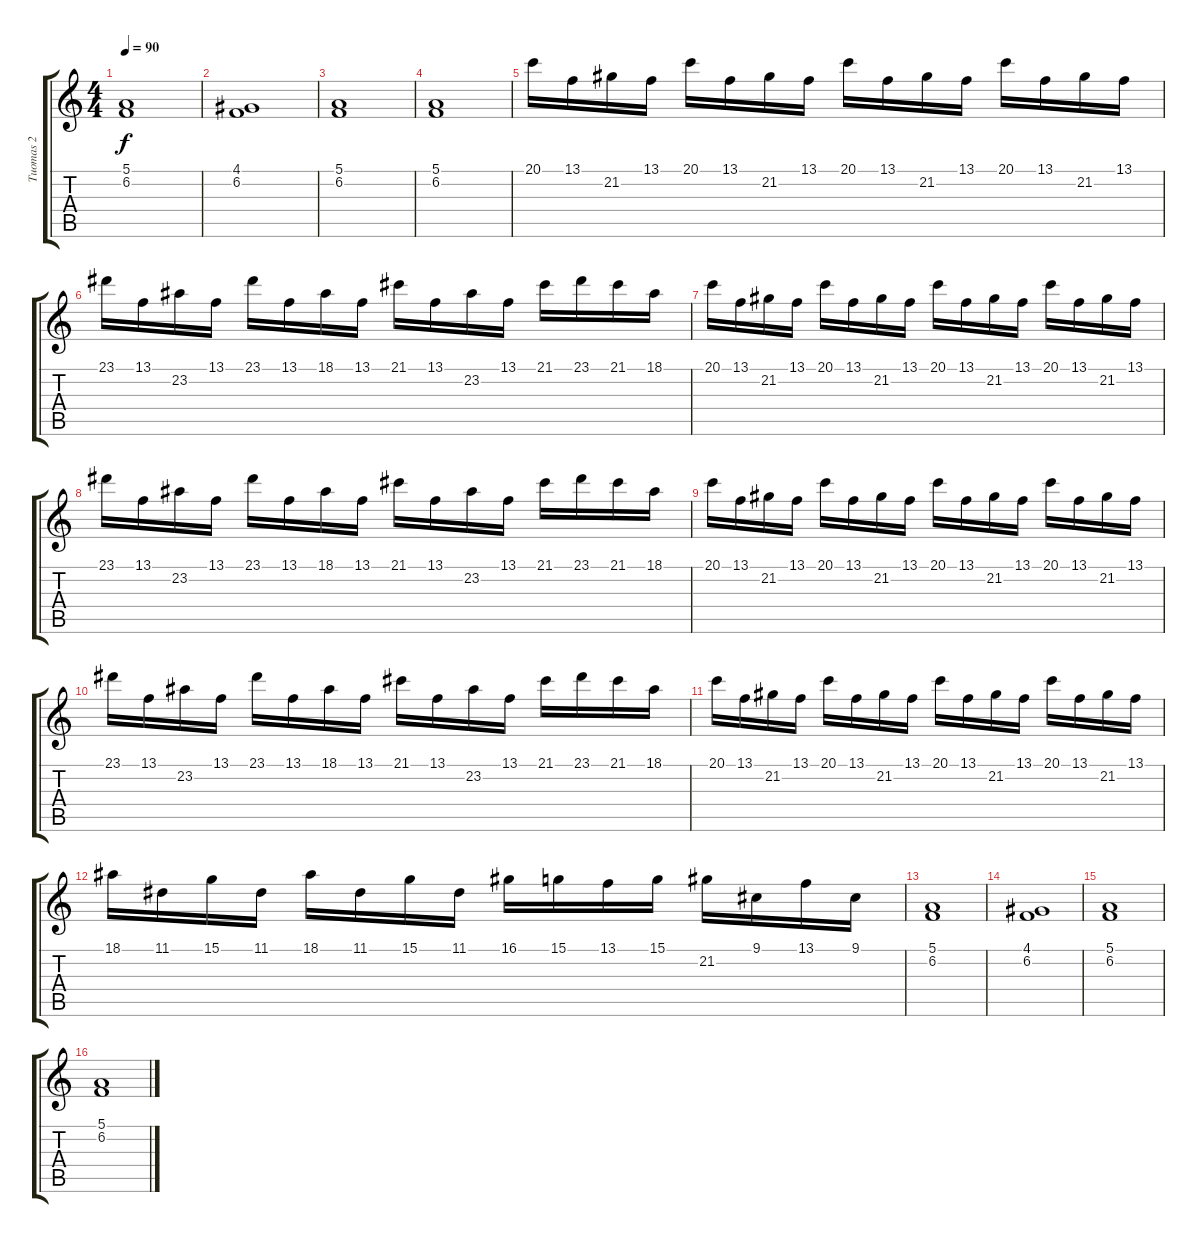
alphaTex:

\track ("Tuomas 2" "Tuomas 2") {instrument stringensemble1}
\staff {score tabs}
\tuning (E4 B3 G3 D3 A2 E2) {hide}
\ts (4 4)
\tempo 90
\clef g2
\ks c
(5.1 6.2).1{dy f volume 6 instrument choiraahs} |
(4.1 6.2).1 |
(5.1 6.2).1 |
(5.1 6.2).1 |
20.1.16{volume 11 instrument stringensemble1} 13.1.16 21.2.16 13.1.16 20.1.16 13.1.16 21.2.16 13.1.16 20.1.16 13.1.16 21.2.16 13.1.16 20.1.16 13.1.16 21.2.16 13.1.16 |
23.1.16 13.1.16 23.2.16 13.1.16 23.1.16 13.1.16 18.1.16 13.1.16 21.1.16 13.1.16 23.2.16 13.1.16 21.1.16 23.1.16 21.1.16 18.1.16 |
20.1.16 13.1.16 21.2.16 13.1.16 20.1.16 13.1.16 21.2.16 13.1.16 20.1.16 13.1.16 21.2.16 13.1.16 20.1.16 13.1.16 21.2.16 13.1.16 |
23.1.16 13.1.16 23.2.16 13.1.16 23.1.16 13.1.16 18.1.16 13.1.16 21.1.16 13.1.16 23.2.16 13.1.16 21.1.16 23.1.16 21.1.16 18.1.16 |
20.1.16 13.1.16 21.2.16 13.1.16 20.1.16 13.1.16 21.2.16 13.1.16 20.1.16 13.1.16 21.2.16 13.1.16 20.1.16 13.1.16 21.2.16 13.1.16 |
23.1.16 13.1.16 23.2.16 13.1.16 23.1.16 13.1.16 18.1.16 13.1.16 21.1.16 13.1.16 23.2.16 13.1.16 21.1.16 23.1.16 21.1.16 18.1.16 |
20.1.16 13.1.16 21.2.16 13.1.16 20.1.16 13.1.16 21.2.16 13.1.16 20.1.16 13.1.16 21.2.16 13.1.16 20.1.16 13.1.16 21.2.16 13.1.16 |
18.1.16 11.1.16 15.1.16 11.1.16 18.1.16 11.1.16 15.1.16 11.1.16 16.1.16 15.1.16 13.1.16 15.1.16 21.2.16 9.1.16 13.1.16 9.1.16 |
(5.1 6.2).1{volume 6 instrument choiraahs} |
(4.1 6.2).1 |
(5.1 6.2).1 |
(5.1 6.2).1
